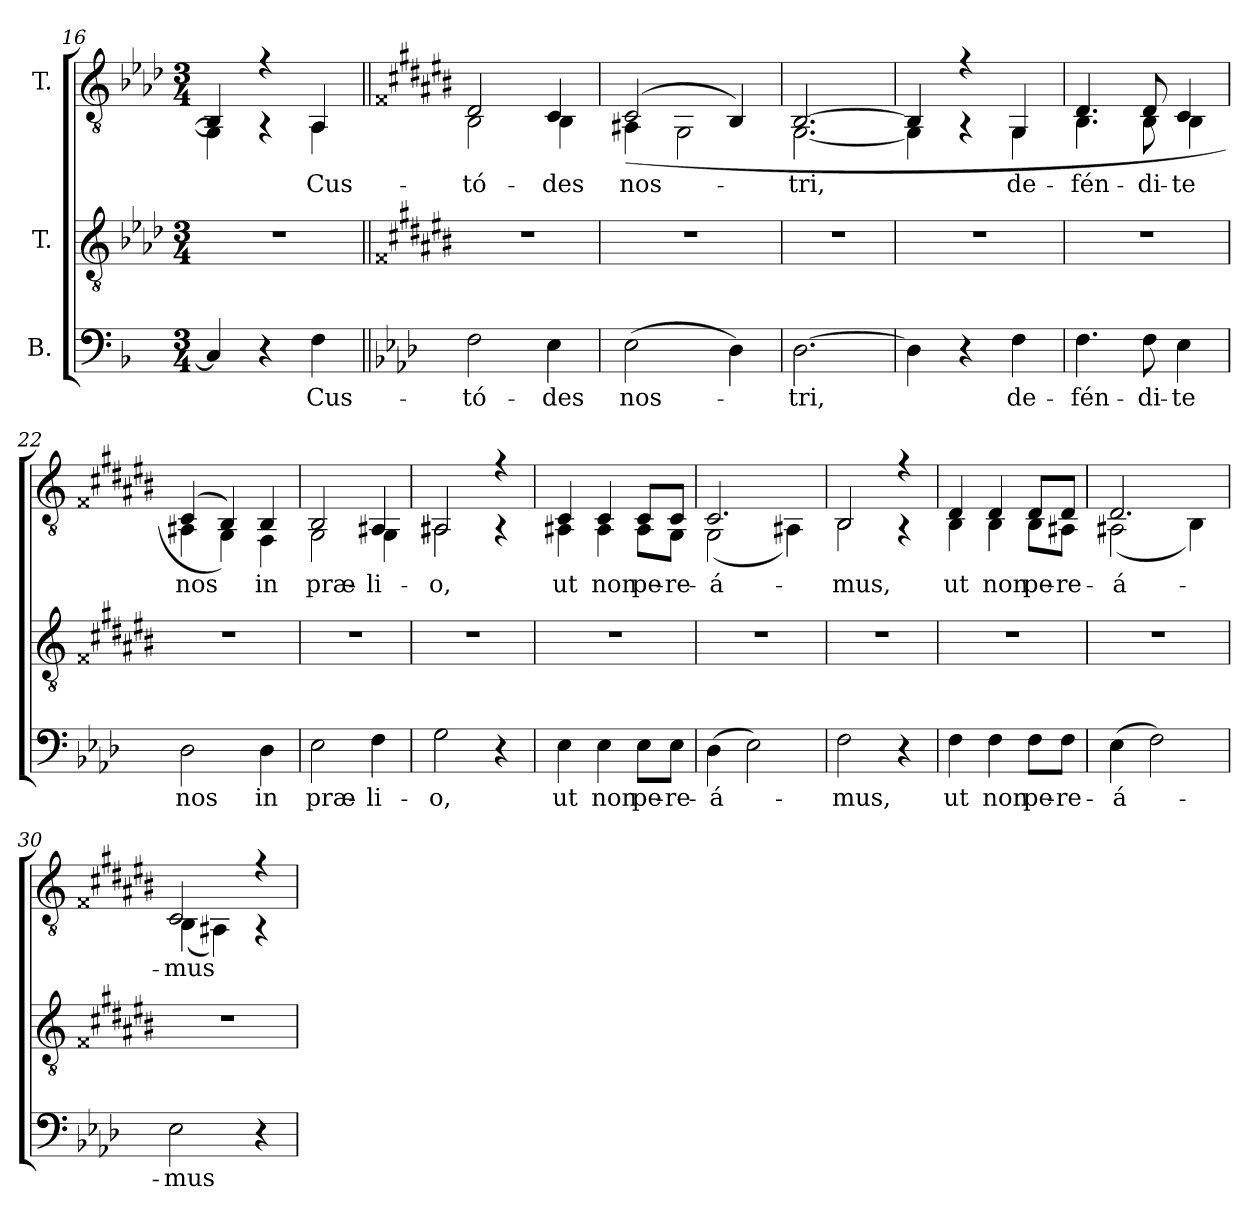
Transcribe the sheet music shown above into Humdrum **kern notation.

**kern	**text	**kern	**kern	**text
*part3	*part3	*part2	*part1	*part1
*staff3	*staff3	*staff2	*staff1	*staff1
*I"B.	*	*I"T.	*I"T.	*
*clefF4	*	*clefGv2	*clefGv2	*
*	*	*ITrd2c3	*ITrd2c3	*
*k[b-]	*	*k[b-]	*k[b-]	*
*F:	*	*F:	*F:	*
*M3/4	*	*M3/4	*M3/4	*
=16	=16	=16	=16	=16
!	!	!LO:N:vis=1	!	!
*	*	*	*^	*
4Ci/]	.	2.r	4GGi/]	4EEi\]	.
4r	.	.	4r	4r	.
!	!LO:LY:b:color=#000000	!	!	!	!
!	!	!	!	!	!LO:LY:b:color=#000000
4Fi\	Cus-	.	4FFi/	4FFi\	Cus-
=17||	=17||	=17||	=17||	=17||	=17||
*k[b-e-a-d-]	*	*k[f##c#g#d#a#e#b#]	*k[f##c#g#d#a#e#b#]	*	*
*f:	*	*e#:	*e#:	*	*
!	!LO:LY:b:color=#000000	!LO:N:vis=1	!	!	!
!	!	!	!	!	!LO:LY:b:color=#000000
2Fi\	-tó-	2.r	2BB#i/	2GG#i\	-tó-
!	!LO:LY:b:color=#000000	!	!	!	!
!	!	!	!	!	!LO:LY:b:color=#000000
4E-i\	-des	.	4AA#i/	4GG#i\	-des
=18	=18	=18	=18	=18	=18
!	!LO:LY:b:color=#000000	!LO:N:vis=1	!	!	!
!	!	!	!	!	!LO:LY:b:color=#000000
(2E-i\	nos-	2.r	(2AA#i/	(4FF##i\	nos-
.	.	.	.	2EE#i\	.
4D-i\)	.	.	4GG#i/)	.	.
=19	=19	=19	=19	=19	=19
!	!LO:LY:b:color=#000000	!LO:N:vis=1	!	!	!
!	!	!	!	!	!LO:LY:b:color=#000000
[>2.D-i\	-tri,	2.r	[>2.GG#i/	[<2.EE#i\	-tri,
!!LO:LB:g=z	!!
=20	=20	=20	=20	=20	=20
!	!	!LO:N:vis=1	!	!	!
4D-i\]	.	2.r	4GG#i/]	4EE#i\]	.
4r	.	.	4r	4r	.
!	!LO:LY:b:color=#000000	!	!	!	!
!	!	!	!	!	!LO:LY:b:color=#000000
4Fi\	de-	.	4EE#i/	4EE#i\	de-
=21	=21	=21	=21	=21	=21
!	!LO:LY:b:color=#000000	!LO:N:vis=1	!	!	!
!	!	!	!	!	!LO:LY:b:color=#000000
4.Fi\	-fén-	2.r	4.BB#i/	4.GG#i\	-fén-
!	!LO:LY:b:color=#000000	!	!	!	!
!	!	!	!	!	!LO:LY:b:color=#000000
8Fi\	-di-	.	8BB#i/	8GG#i\	-di-
!	!LO:LY:b:color=#000000	!	!	!	!
!	!	!	!	!	!LO:LY:b:color=#000000
4E-i\	-te	.	4AA#i/	4GG#i\	-te
=22	=22	=22	=22	=22	=22
!	!LO:LY:b:color=#000000	!LO:N:vis=1	!	!	!
!	!	!	!	!	!LO:LY:b:color=#000000
2D-i\	nos	2.r	(4AA#i/	4FF##i\	nos
.	.	.	4GG#i/)	4EE#i\)	.
!	!LO:LY:b:color=#000000	!	!	!	!
!	!	!	!	!	!LO:LY:b:color=#000000
4D-i\	in	.	4GG#i/	4DD#i\	in
=23	=23	=23	=23	=23	=23
!	!LO:LY:b:color=#000000	!LO:N:vis=1	!	!	!
!	!	!	!	!	!LO:LY:b:color=#000000
2E-i\	præ-	2.r	2GG#i/	2EE#i\	præ-
!	!LO:LY:b:color=#000000	!	!	!	!
!	!	!	!	!	!LO:LY:b:color=#000000
4Fi\	-li-	.	4FF##i/	4EE#i\	-li-
=24	=24	=24	=24	=24	=24
!	!LO:LY:b:color=#000000	!LO:N:vis=1	!	!	!
!	!	!	!	!	!LO:LY:b:color=#000000
2Gi\	-o,	2.r	2FF##i/	2FF##i\	-o,
4r	.	.	4r	4r	.
=25	=25	=25	=25	=25	=25
!	!LO:LY:b:color=#000000	!LO:N:vis=1	!	!	!
!	!	!	!	!	!LO:LY:b:color=#000000
4E-i\	ut	2.r	4AA#i/	4FF##i\	ut
!	!LO:LY:b:color=#000000	!	!	!	!
!	!	!	!	!	!LO:LY:b:color=#000000
4E-i\	non	.	4AA#i/	4FF##i\	non
!	!LO:LY:b:color=#000000	!	!	!	!
!	!	!	!	!	!LO:LY:b:color=#000000
8E-i\L	pe-	.	8AA#i/L	8FF##i\L	pe-
!	!LO:LY:b:color=#000000	!	!	!	!
!	!	!	!	!	!LO:LY:b:color=#000000
8E-i\J	-re-	.	8AA#i/J	8EE#i\J	-re-
=26	=26	=26	=26	=26	=26
!	!LO:LY:b:color=#000000	!LO:N:vis=1	!	!	!
!	!	!	!	!	!LO:LY:b:color=#000000
(4D-i\	-á-	2.r	2.AA#i/	(2EE#i\	-á-
2E-i\)	.	.	.	.	.
.	.	.	.	4FF##i\)	.
=27	=27	=27	=27	=27	=27
!	!LO:LY:b:color=#000000	!LO:N:vis=1	!	!	!
!	!	!	!	!	!LO:LY:b:color=#000000
2Fi\	-mus,	2.r	2GG#i/	2GG#i\	-mus,
4r	.	.	4r	4r	.
!!LO:LB:g=z	!!
=28	=28	=28	=28	=28	=28
!	!LO:LY:b:color=#000000	!LO:N:vis=1	!	!	!
!	!	!	!	!	!LO:LY:b:color=#000000
4Fi\	ut	2.r	4BB#i/	4GG#i\	ut
!	!LO:LY:b:color=#000000	!	!	!	!
!	!	!	!	!	!LO:LY:b:color=#000000
4Fi\	non	.	4BB#i/	4GG#i\	non
!	!LO:LY:b:color=#000000	!	!	!	!
!	!	!	!	!	!LO:LY:b:color=#000000
8Fi\L	pe-	.	8BB#i/L	8GG#i\L	pe-
!	!LO:LY:b:color=#000000	!	!	!	!
!	!	!	!	!	!LO:LY:b:color=#000000
8Fi\J	-re-	.	8BB#i/J	8FF##i\J	-re-
=29	=29	=29	=29	=29	=29
!	!LO:LY:b:color=#000000	!LO:N:vis=1	!	!	!
!	!	!	!	!	!LO:LY:b:color=#000000
(4E-i\	-á-	2.r	2.BB#i/	(2FF##i\	-á-
2Fi\)	.	.	.	.	.
.	.	.	.	4GG#i\)	.
=30	=30	=30	=30	=30	=30
!	!LO:LY:b:color=#000000	!LO:N:vis=1	!	!	!
!	!	!	!	!	!LO:LY:b:color=#000000
2E-i\	-mus	2.r	2AA#i/	(4GG#i\	-mus
.	.	.	.	4FF##i\)	.
4r	.	.	4r	4r	.
*	*	*	*v	*v	*
=	=	=	=	=
*-	*-	*-	*-	*-
